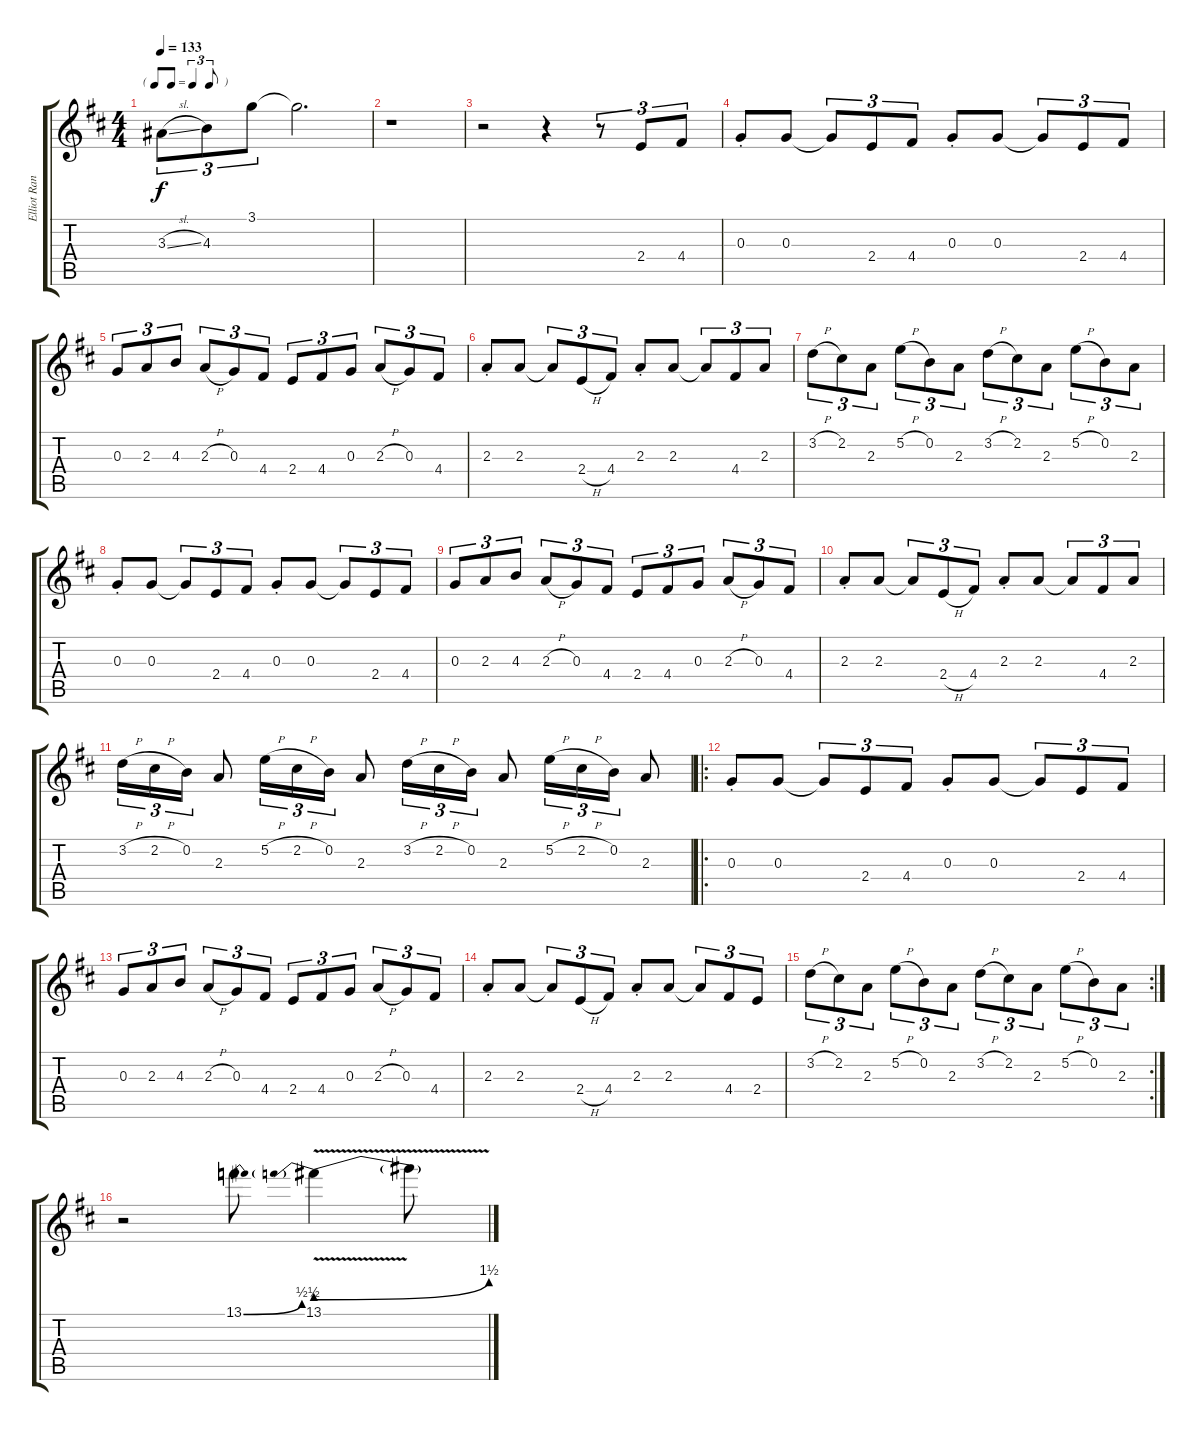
\track ("Elliot Randall" "Elliot Ran") {instrument overdrivenguitar}
\staff {score tabs}
\tuning (E4 B3 G3 D3 A2 E2) {hide}
\ts (4 4)
\tf triplet8th
\tempo 133
\clef g2
\ks d
3.3{sl}.8{tu (3 2) dy f} 4.3.8{tu (3 2)} 3.1.8{tu (3 2)} 3.1{t}.2{d} |
r.1 |
r.2 r.4 r.8{tu (3 2)} 2.4.8{tu (3 2)} 4.4.8{tu (3 2)} |
0.3{st}.8 0.3.8 0.3{t}.8{tu (3 2)} 2.4.8{tu (3 2)} 4.4.8{tu (3 2)} 0.3{st}.8 0.3.8 0.3{t}.8{tu (3 2)} 2.4.8{tu (3 2)} 4.4.8{tu (3 2)} |
0.3.8{tu (3 2)} 2.3.8{tu (3 2)} 4.3.8{tu (3 2)} 2.3{h}.8{tu (3 2)} 0.3.8{tu (3 2)} 4.4.8{tu (3 2)} 2.4.8{tu (3 2)} 4.4.8{tu (3 2)} 0.3.8{tu (3 2)} 2.3{h}.8{tu (3 2)} 0.3.8{tu (3 2)} 4.4.8{tu (3 2)} |
2.3{st}.8 2.3.8 2.3{t}.8{tu (3 2)} 2.4{h}.8{tu (3 2)} 4.4.8{tu (3 2)} 2.3{st}.8 2.3.8 2.3{t}.8{tu (3 2)} 4.4.8{tu (3 2)} 2.3.8{tu (3 2)} |
3.2{h}.8{tu (3 2)} 2.2.8{tu (3 2)} 2.3.8{tu (3 2)} 5.2{h}.8{tu (3 2)} 0.2.8{tu (3 2)} 2.3.8{tu (3 2)} 3.2{h}.8{tu (3 2)} 2.2.8{tu (3 2)} 2.3.8{tu (3 2)} 5.2{h}.8{tu (3 2)} 0.2.8{tu (3 2)} 2.3.8{tu (3 2)} |
0.3{st}.8 0.3.8 0.3{t}.8{tu (3 2)} 2.4.8{tu (3 2)} 4.4.8{tu (3 2)} 0.3{st}.8 0.3.8 0.3{t}.8{tu (3 2)} 2.4.8{tu (3 2)} 4.4.8{tu (3 2)} |
0.3.8{tu (3 2)} 2.3.8{tu (3 2)} 4.3.8{tu (3 2)} 2.3{h}.8{tu (3 2)} 0.3.8{tu (3 2)} 4.4.8{tu (3 2)} 2.4.8{tu (3 2)} 4.4.8{tu (3 2)} 0.3.8{tu (3 2)} 2.3{h}.8{tu (3 2)} 0.3.8{tu (3 2)} 4.4.8{tu (3 2)} |
2.3{st}.8 2.3.8 2.3{t}.8{tu (3 2)} 2.4{h}.8{tu (3 2)} 4.4.8{tu (3 2)} 2.3{st}.8 2.3.8 2.3{t}.8{tu (3 2)} 4.4.8{tu (3 2)} 2.3.8{tu (3 2)} |
3.2{h}.16{tu (3 2)} 2.2{h}.16{tu (3 2)} 0.2.16{tu (3 2)} 2.3.8 5.2{h}.16{tu (3 2)} 2.2{h}.16{tu (3 2)} 0.2.16{tu (3 2)} 2.3.8 3.2{h}.16{tu (3 2)} 2.2{h}.16{tu (3 2)} 0.2.16{tu (3 2)} 2.3.8 5.2{h}.16{tu (3 2)} 2.2{h}.16{tu (3 2)} 0.2.16{tu (3 2)} 2.3.8 |
\ro
0.3{st}.8 0.3.8 0.3{t}.8{tu (3 2)} 2.4.8{tu (3 2)} 4.4.8{tu (3 2)} 0.3{st}.8 0.3.8 0.3{t}.8{tu (3 2)} 2.4.8{tu (3 2)} 4.4.8{tu (3 2)} |
0.3.8{tu (3 2)} 2.3.8{tu (3 2)} 4.3.8{tu (3 2)} 2.3{h}.8{tu (3 2)} 0.3.8{tu (3 2)} 4.4.8{tu (3 2)} 2.4.8{tu (3 2)} 4.4.8{tu (3 2)} 0.3.8{tu (3 2)} 2.3{h}.8{tu (3 2)} 0.3.8{tu (3 2)} 4.4.8{tu (3 2)} |
2.3{st}.8 2.3.8 2.3{t}.8{tu (3 2)} 2.4{h}.8{tu (3 2)} 4.4.8{tu (3 2)} 2.3{st}.8 2.3.8 2.3{t}.8{tu (3 2)} 4.4.8{tu (3 2)} 2.4.8{tu (3 2)} |
\rc 2
3.2{h}.8{tu (3 2)} 2.2.8{tu (3 2)} 2.3.8{tu (3 2)} 5.2{h}.8{tu (3 2)} 0.2.8{tu (3 2)} 2.3.8{tu (3 2)} 3.2{h}.8{tu (3 2)} 2.2.8{tu (3 2)} 2.3.8{tu (3 2)} 5.2{h}.8{tu (3 2)} 0.2.8{tu (3 2)} 2.3.8{tu (3 2)} |
r.2{volume 16} 13.1{be (bend 0 0 60 2)}.8 13.1{be (prebendbend 0 2 60 6) v}.4 13.1{t}.8
